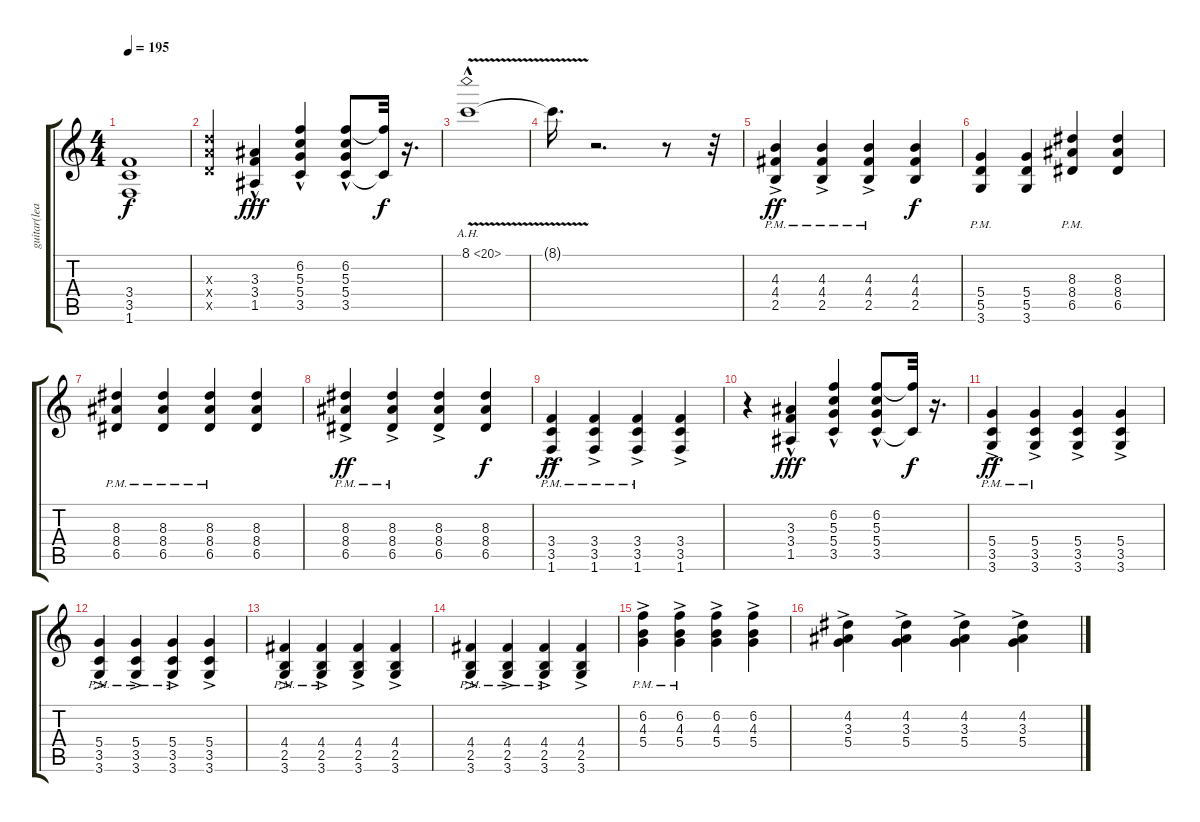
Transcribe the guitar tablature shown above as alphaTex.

\track ("guitar(lead)" "guitar(lea") {instrument overdrivenguitar}
\staff {score tabs}
\tuning (E4 B3 G3 D3 A2 E2) {hide}
\ts (4 4)
\tempo 195
\clef g2
\ks c
(3.4 3.5 1.6).1{dy f} |
(7.3{x} 7.4{x} 5.5{x}).4 (3.3{hac} 3.4{hac} 1.5{hac}).4{dy fff} (6.2{hac} 5.3{hac} 5.4{hac} 3.5{hac}).4 (6.2{hac} 5.3{hac} 5.4{hac} 3.5{hac}).8 (6.2{t} 3.5{t}).32{dy f} r.16{d} |
8.1{ah 12 v hac}.1 |
8.1{t}.16{d} r.2{d} r.8 r.32 |
(4.3{ac pm} 4.4{ac pm} 2.5{ac pm}).4{dy ff} (4.3{ac pm} 4.4{ac pm} 2.5{ac pm}).4 (4.3{ac pm} 4.4{ac pm} 2.5{ac pm}).4 (4.3 4.4 2.5).4{dy f} |
(5.4{pm} 5.5{pm} 3.6).4 (5.4 5.5 3.6).4 (8.3{pm} 8.4{pm} 6.5{pm}).4 (8.3 8.4 6.5).4 |
(8.3{pm} 8.4{pm} 6.5{pm}).4 (8.3{pm} 8.4{pm} 6.5{pm}).4 (8.3{pm} 8.4{pm} 6.5{pm}).4 (8.3 8.4 6.5).4 |
(8.3{ac pm} 8.4{ac pm} 6.5{ac pm}).4{dy ff} (8.3{ac pm} 8.4{ac pm} 6.5{ac pm}).4 (8.3{ac} 8.4{ac} 6.5{ac}).4 (8.3 8.4 6.5).4{dy f} |
(3.4{ac pm} 3.5{ac pm} 1.6{ac pm}).4{dy ff} (3.4{ac pm} 3.5{ac pm} 1.6{ac pm}).4 (3.4{ac pm} 3.5{ac pm} 1.6{ac pm}).4 (3.4{ac} 3.5{ac} 1.6{ac}).4 |
r.4 (3.3{hac} 3.4{hac} 1.5{hac}).4{dy fff} (6.2{hac} 5.3{hac} 5.4{hac} 3.5{hac}).4 (6.2{hac} 5.3{hac} 5.4{hac} 3.5{hac}).8 (6.2{t} 3.5{t}).32{dy f} r.16{d} |
(5.4{ac pm} 3.5{ac pm} 3.6{ac pm}).4{dy ff} (5.4{ac pm} 3.5{ac pm} 3.6{ac pm}).4 (5.4{ac} 3.5{ac} 3.6{ac}).4 (5.4{ac} 3.5{ac} 3.6{ac}).4 |
(5.4{ac pm} 3.5{ac pm} 3.6{ac pm}).4 (5.4{ac pm} 3.5{ac pm} 3.6{ac pm}).4 (5.4{ac pm} 3.5{ac pm} 3.6{ac pm}).4 (5.4{ac} 3.5{ac} 3.6{ac}).4 |
(4.4{ac pm} 2.5{ac pm} 3.6{ac pm}).4 (4.4{ac pm} 2.5{ac pm} 3.6{ac pm}).4 (4.4{ac} 2.5{ac} 3.6{ac}).4 (4.4{ac} 2.5{ac} 3.6{ac}).4 |
(4.4{ac pm} 2.5{ac pm} 3.6{ac pm}).4 (4.4{ac pm} 2.5{ac pm} 3.6{ac pm}).4 (4.4{ac pm} 2.5{ac pm} 3.6{ac pm}).4 (4.4{ac} 2.5{ac} 3.6{ac}).4 |
(6.2{ac pm} 4.3{ac pm} 5.4{ac pm}).4 (6.2{ac pm} 4.3{ac pm} 5.4{ac pm}).4 (6.2{ac} 4.3{ac} 5.4{ac}).4 (6.2{ac} 4.3{ac} 5.4{ac}).4 |
(4.2{ac} 3.3{ac} 5.4{ac}).4 (4.2{ac} 3.3{ac} 5.4{ac}).4 (4.2{ac} 3.3{ac} 5.4{ac}).4 (4.2{ac} 3.3{ac} 5.4{ac}).4
